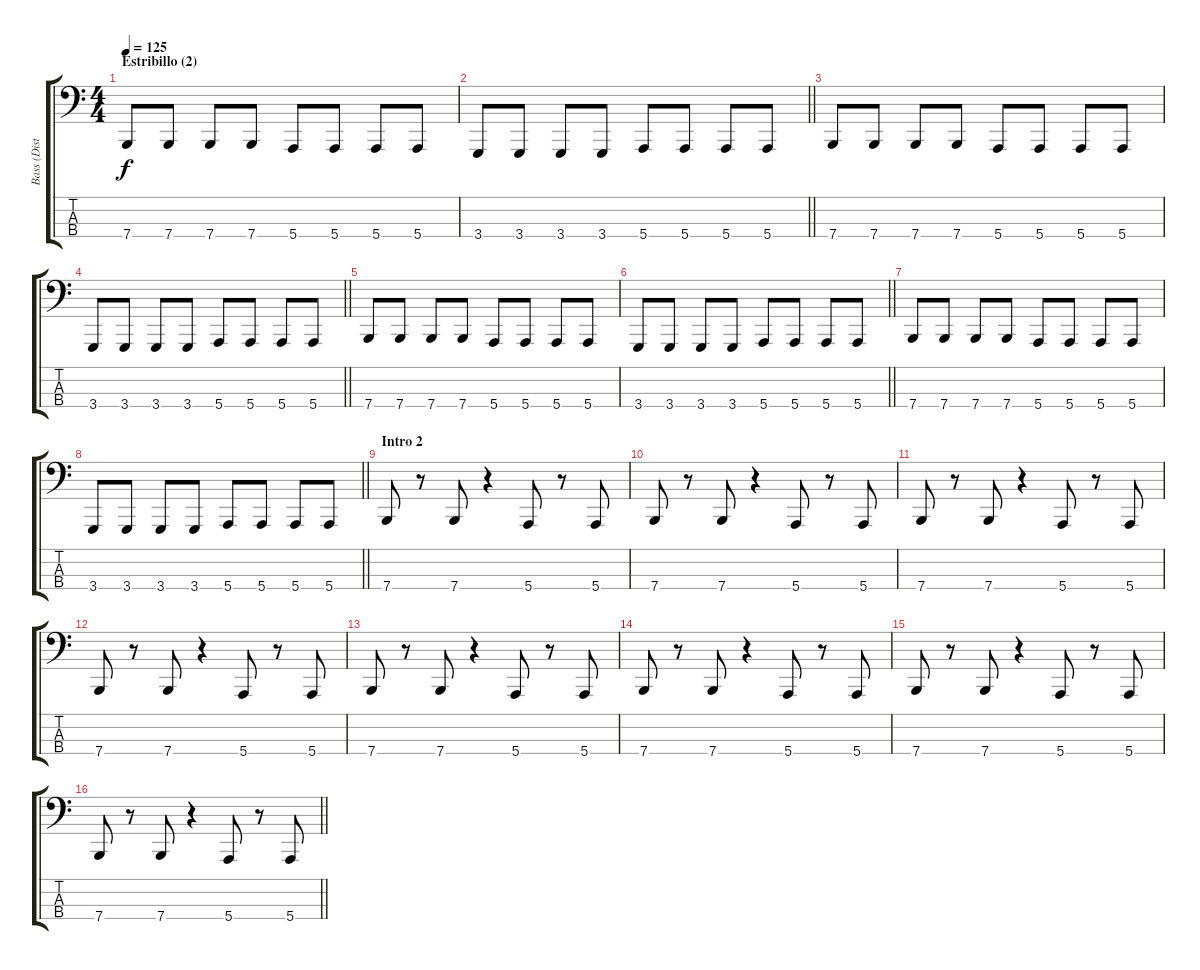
\track ("Bass (Distorsion)" "Bass (Dist") {instrument lead8bassandlead}
\staff {score tabs}
\tuning (G2 D2 A1 E1) {hide}
\ts (4 4)
\section ("" "Estribillo (2)")
\tempo 125
\clef f4
\ks c
7.4.8{dy f} 7.4.8 7.4.8 7.4.8 5.4.8 5.4.8 5.4.8 5.4.8 |
\barLineRight lightlight
3.4.8 3.4.8 3.4.8 3.4.8 5.4.8 5.4.8 5.4.8 5.4.8 |
7.4.8 7.4.8 7.4.8 7.4.8 5.4.8 5.4.8 5.4.8 5.4.8 |
\barLineRight lightlight
3.4.8 3.4.8 3.4.8 3.4.8 5.4.8 5.4.8 5.4.8 5.4.8 |
7.4.8 7.4.8 7.4.8 7.4.8 5.4.8 5.4.8 5.4.8 5.4.8 |
\barLineRight lightlight
3.4.8 3.4.8 3.4.8 3.4.8 5.4.8 5.4.8 5.4.8 5.4.8 |
7.4.8 7.4.8 7.4.8 7.4.8 5.4.8 5.4.8 5.4.8 5.4.8 |
\barLineRight lightlight
3.4.8 3.4.8 3.4.8 3.4.8 5.4.8 5.4.8 5.4.8 5.4.8 |
\section ("" "Intro 2")
7.4.8 r.8 7.4.8 r.4 5.4.8 r.8 5.4.8 |
7.4.8 r.8 7.4.8 r.4 5.4.8 r.8 5.4.8 |
7.4.8 r.8 7.4.8 r.4 5.4.8 r.8 5.4.8 |
7.4.8 r.8 7.4.8 r.4 5.4.8 r.8 5.4.8 |
7.4.8 r.8 7.4.8 r.4 5.4.8 r.8 5.4.8 |
7.4.8 r.8 7.4.8 r.4 5.4.8 r.8 5.4.8 |
7.4.8 r.8 7.4.8 r.4 5.4.8 r.8 5.4.8 |
\barLineRight lightlight
7.4.8 r.8 7.4.8 r.4 5.4.8 r.8 5.4.8
